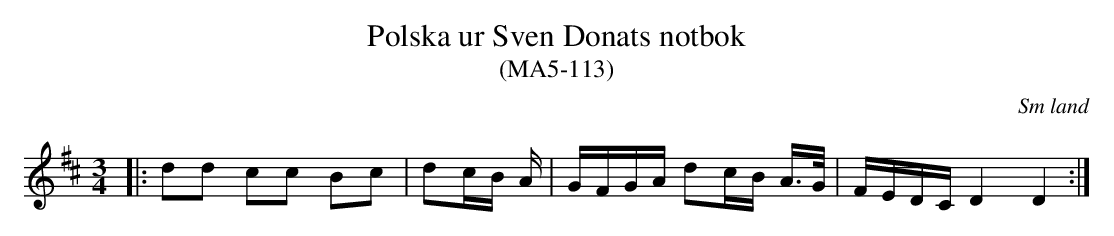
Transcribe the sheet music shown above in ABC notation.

X:1
T:Polska ur Sven Donats notbok
T:(MA5-113)
O:Sm land
M:3/4
L:1/16
K:D
|: d2d2 c2c2 B2c2 | d2cB 2A | GFGA d2cB A>G | FEDC D4 D4:|
